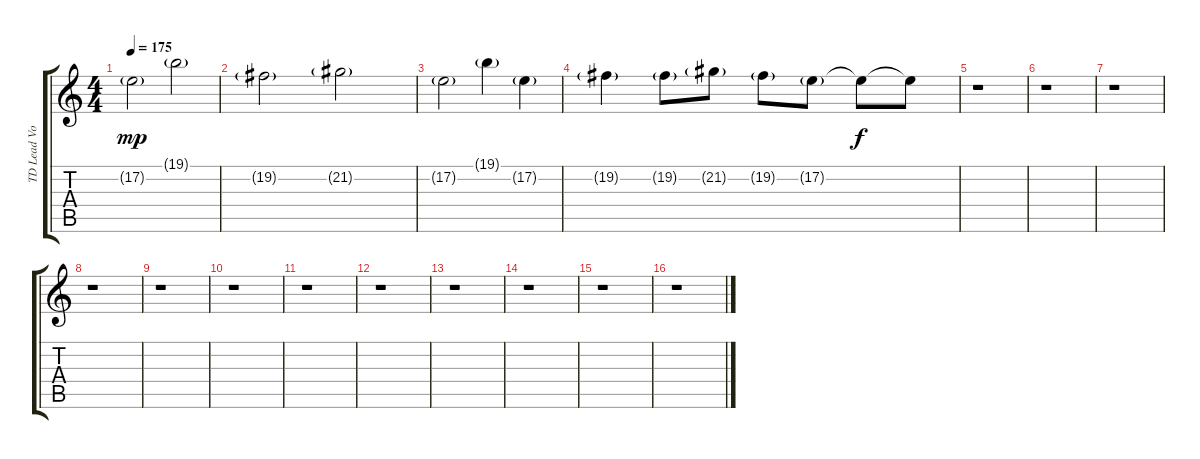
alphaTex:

\track ("TD Lead Vocals" "TD Lead Vo") {instrument violin}
\staff {score tabs}
\tuning (E4 B3 G3 D3 A2 E2) {hide}
\ts (4 4)
\tempo 175
\clef g2
\ks c
17.2{g}.2{dy mp balance 8} 19.1{g}.2 |
19.2{g}.2 21.2{g}.2 |
17.2{g}.2 19.1{g}.4 17.2{g}.4 |
19.2{g}.4 19.2{g}.8 21.2{g}.8 19.2{g}.8 17.2{g}.8 17.2{t}.8{dy f} 17.2{t}.8 |
r.1 |
r.1 |
r.1 |
r.1 |
r.1 |
r.1 |
r.1 |
r.1 |
r.1 |
r.1 |
r.1 |
r.1
